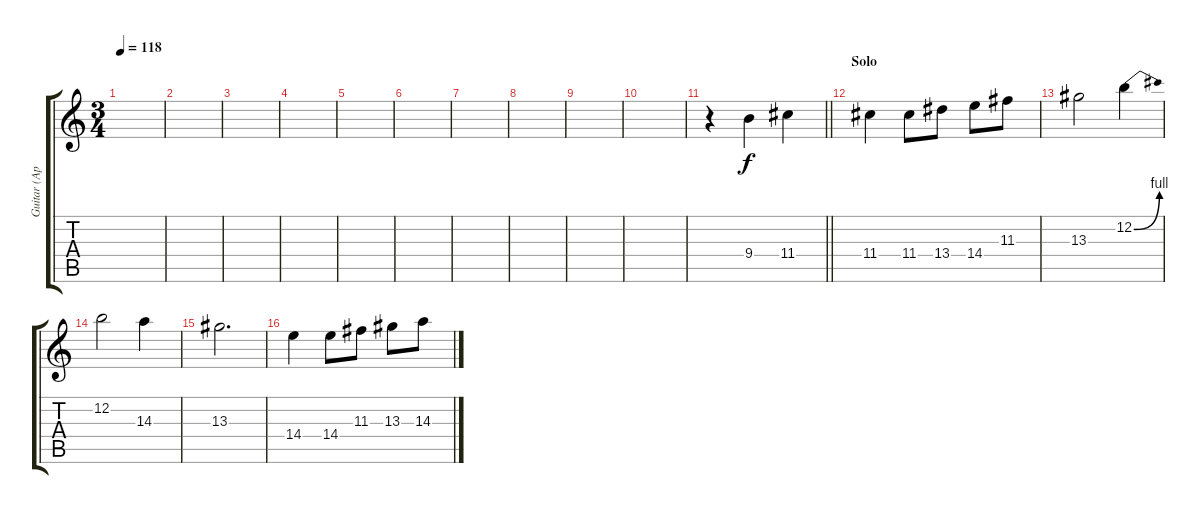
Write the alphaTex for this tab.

\track ("Guitar (Apoy)" "Guitar (Ap") {instrument acousticguitarnylon}
\staff {score tabs}
\tuning (E4 B3 G3 D3 A2 E2) {hide}
\ts (3 4)
\tempo 118
\clef g2
\ks c
|
|
|
|
|
|
|
|
|
|
\barLineRight lightlight
r.4{volume 14} 9.4.4 11.4.4 |
\section ("" "Solo")
11.4.4 11.4.8 13.4.8 14.4.8 11.3.8 |
13.3.2 12.2{be (bend 0 0 60 4)}.4 |
12.2.2 14.3.4 |
13.3.2{d} |
14.4.4 14.4.8 11.3.8 13.3.8 14.3.8
